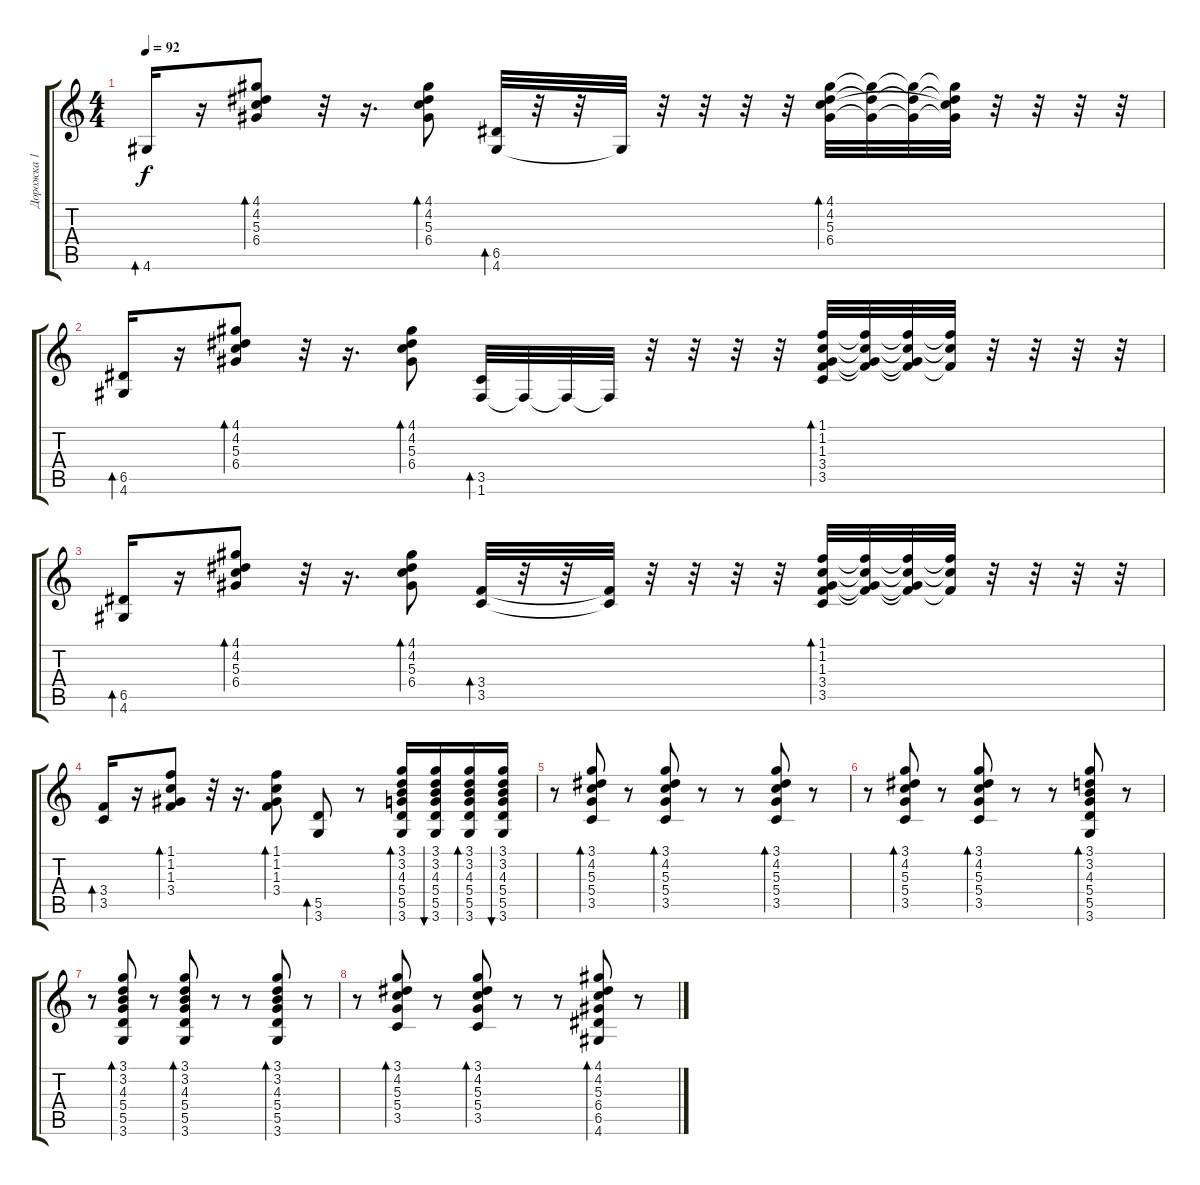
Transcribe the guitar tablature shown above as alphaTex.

\track ("Дорожка 1" "Дорожка 1") {instrument acousticguitarsteel}
\staff {score tabs}
\tuning (E4 B3 G3 D3 A2 E2) {hide}
\ts (4 4)
\tempo 92
\clef g2
\ks c
4.6.16{bd 480 dy f} r.16 (4.1 4.2 5.3 6.4).8{bd 120} r.32 r.16{d} (4.1 4.2 5.3 6.4).8{bd 120} (6.5 4.6).32{bd 120} r.32 r.32 4.6{t}.32 r.32 r.32 r.32 r.32 (4.1 4.2 5.3 6.4).32{bd 120} (4.1{t} 4.2{t} 6.4{t}).32 (4.1{t} 4.2{t} 6.4{t}).32 (4.1{t} 4.2{t} 5.3{t} 6.4{t}).32 r.32 r.32 r.32 r.32 |
(6.5 4.6).16{bd 480} r.16 (4.1 4.2 5.3 6.4).8{bd 120} r.32 r.16{d} (4.1 4.2 5.3 6.4).8{bd 120} (3.5 1.6).32{bd 480} 1.6{t}.32 1.6{t}.32 1.6{t}.32 r.32 r.32 r.32 r.32 (1.1 1.2 1.3 3.4 3.5).32{bd 120} (1.1{t} 1.2{t} 1.3{t} 3.4{t}).32 (1.1{t} 1.2{t} 1.3{t} 3.4{t}).32 (1.1{t} 1.2{t} 3.4{t}).32 r.32 r.32 r.32 r.32 |
(6.5 4.6).16{bd 480} r.16 (4.1 4.2 5.3 6.4).8{bd 120} r.32 r.16{d} (4.1 4.2 5.3 6.4).8{bd 120} (3.4 3.5).32{bd 480} r.32 r.32 (3.4{t} 3.5{t}).32 r.32 r.32 r.32 r.32 (1.1 1.2 1.3 3.4 3.5).32{bd 120} (1.1{t} 1.2{t} 1.3{t} 3.4{t}).32 (1.1{t} 1.2{t} 1.3{t} 3.4{t}).32 (1.1{t} 1.2{t} 3.4{t}).32 r.32 r.32 r.32 r.32 |
(3.4 3.5).16{bd 480} r.16 (1.1 1.2 1.3 3.4).8{bd 120} r.32 r.16{d} (1.1 1.2 1.3 3.4).8{bd 120} (5.5 3.6).8{bd 480} r.8 (3.1 3.2 4.3 5.4 5.5 3.6).16{bd 60} (3.1 3.2 4.3 5.4 5.5 3.6).16{bu 60} (3.1 3.2 4.3 5.4 5.5 3.6).16{bd 60} (3.1 3.2 4.3 5.4 5.5 3.6).16{bu 60} |
r.8 (3.1 4.2 5.3 5.4 3.5).8{bd 60} r.8 (3.1 4.2 5.3 5.4 3.5).8{bd 60} r.8 r.8 (3.1 4.2 5.3 5.4 3.5).8{bd 60} r.8 |
r.8 (3.1 4.2 5.3 5.4 3.5).8{bd 60} r.8 (3.1 4.2 5.3 5.4 3.5).8{bd 60} r.8 r.8 (3.1 3.2 4.3 5.4 5.5 3.6).8{bd 60} r.8 |
r.8 (3.1 3.2 4.3 5.4 5.5 3.6).8{bd 60} r.8 (3.1 3.2 4.3 5.4 5.5 3.6).8{bd 60} r.8 r.8 (3.1 3.2 4.3 5.4 5.5 3.6).8{bd 60} r.8 |
r.8 (3.1 4.2 5.3 5.4 3.5).8{bd 60} r.8 (3.1 4.2 5.3 5.4 3.5).8{bd 60} r.8 r.8 (4.1 4.2 5.3 6.4 6.5 4.6).8{bd 60} r.8
